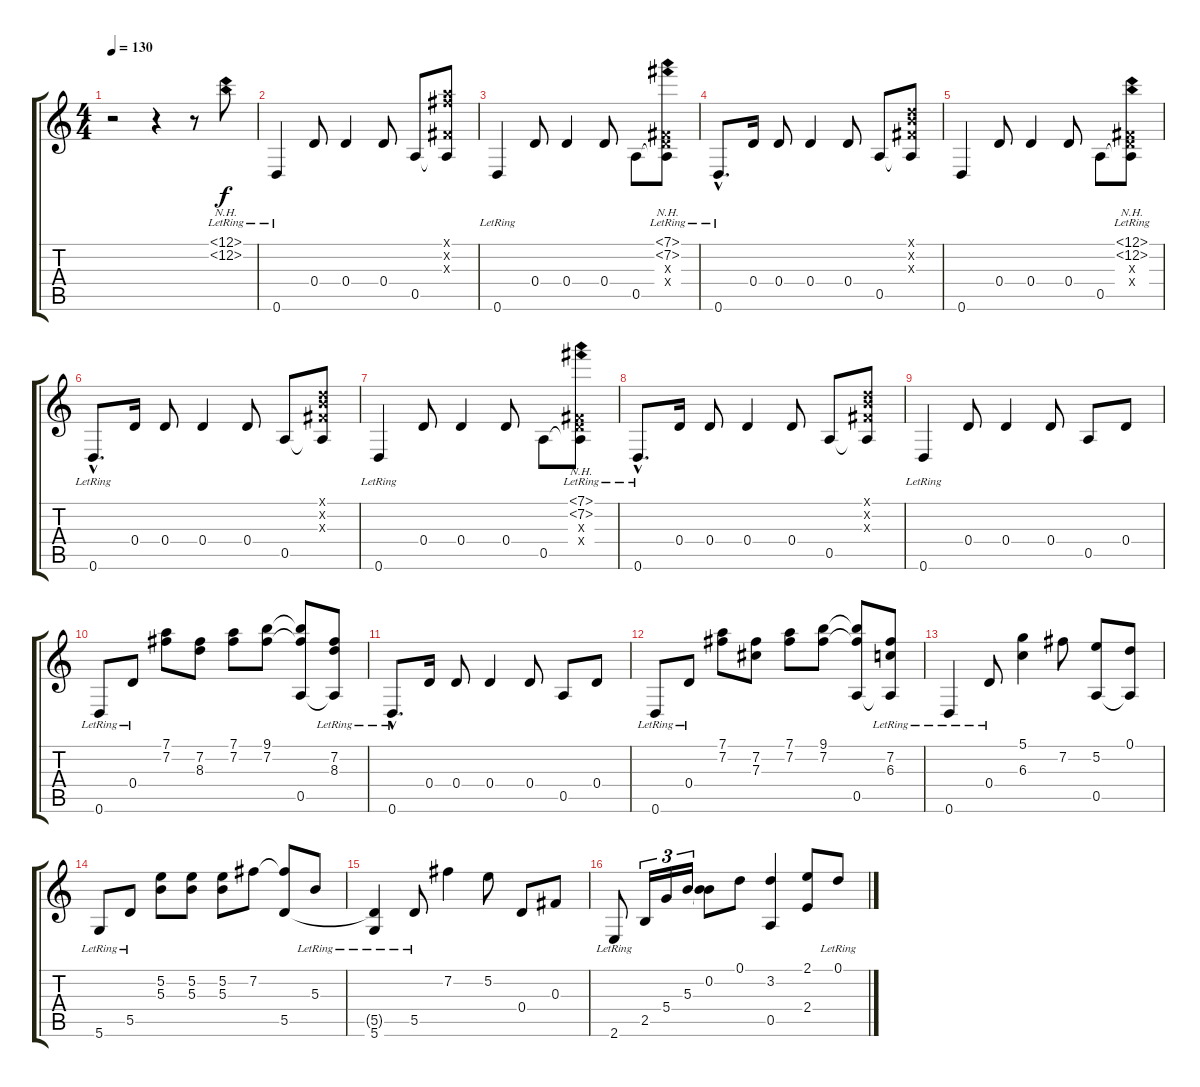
\track "" {instrument acousticguitarnylon}
\staff {score tabs}
\tuning (D4 B3 Gb3 D3 A2 D2) {hide}
\ts (4 4)
\tempo 130
\clef g2
\ks c
r.2{dy f instrument acousticguitarnylon} r.4 r.8 (12.1{nh lr} 12.2{nh lr}).8 |
0.6{lr}.4 0.4.8 0.4.4 0.4.8 0.5.8 (7.1{x} 7.2{x} 0.3{x} 0.5{t}).8 |
0.6{lr}.4 0.4.8 0.4.4 0.4.8 0.5.8 (7.1{nh lr} 7.2{nh lr} 0.3{x} 0.4{x} 0.5{t}).8 |
0.6{hac lr}.8{d} 0.4.16 0.4.8 0.4.4 0.4.8 0.5.8 (0.1{x} 0.2{x} 0.3{x} 0.5{t}).8 |
0.6.4 0.4.8 0.4.4 0.4.8 0.5.8 (12.1{nh lr} 12.2{nh lr} 0.3{x} 0.4{x} 0.5{t}).8 |
0.6{hac lr}.8{d} 0.4.16 0.4.8 0.4.4 0.4.8 0.5.8 (0.1{x} 0.2{x} 0.3{x} 0.5{t}).8 |
0.6{lr}.4 0.4.8 0.4.4 0.4.8 0.5.8 (7.1{nh lr} 7.2{nh lr} 0.3{x} 0.4{x} 0.5{t}).8 |
0.6{hac lr}.8{d} 0.4.16 0.4.8 0.4.4 0.4.8 0.5.8 (0.1{x} 0.2{x} 0.3{x} 0.5{t}).8 |
0.6{lr}.4 0.4.8 0.4.4 0.4.8 0.5.8 0.4.8 |
0.6{lr}.8 0.4{lr}.8 (7.1 7.2).8 (7.2 8.3).8 (7.1 7.2).8 (9.1 7.2).8 (9.1{t} 7.2{t} 0.5).8 (7.2{lr} 8.3{lr} 0.5{t}).8 |
0.6{hac lr}.8{d} 0.4.16 0.4.8 0.4.4 0.4.8 0.5.8 0.4.8 |
0.6{lr}.8 0.4{lr}.8 (7.1 7.2).8 (7.2 7.3).8 (7.1 7.2).8 (9.1 7.2).8 (9.1{t} 7.2{t} 0.5).8 (7.2{lr} 6.3{lr} 0.5{t}).8 |
0.6{lr}.4 0.4{lr}.8 (5.1 6.3).4 7.2.8 (5.2 0.5).8 (0.1 0.5{t}).8 |
5.6{lr}.8 5.5{lr}.8 (5.2 5.3).8 (5.2 5.3).8 (5.2 5.3).8 7.2.8 (7.2{t} 5.5).8 5.3{lr}.8 |
(5.5{t} 5.6{lr}).4 5.5{lr}.8 7.2.4 5.2.8 0.4.8 0.3.8 |
2.6{lr}.8 2.5.16{tu (3 2)} 5.4.16{tu (3 2)} 5.3.16{tu (3 2)} (0.2 5.3{t}).8 0.1.8 (3.2 0.5).4 (2.1 2.4).8 0.1{lr}.8
